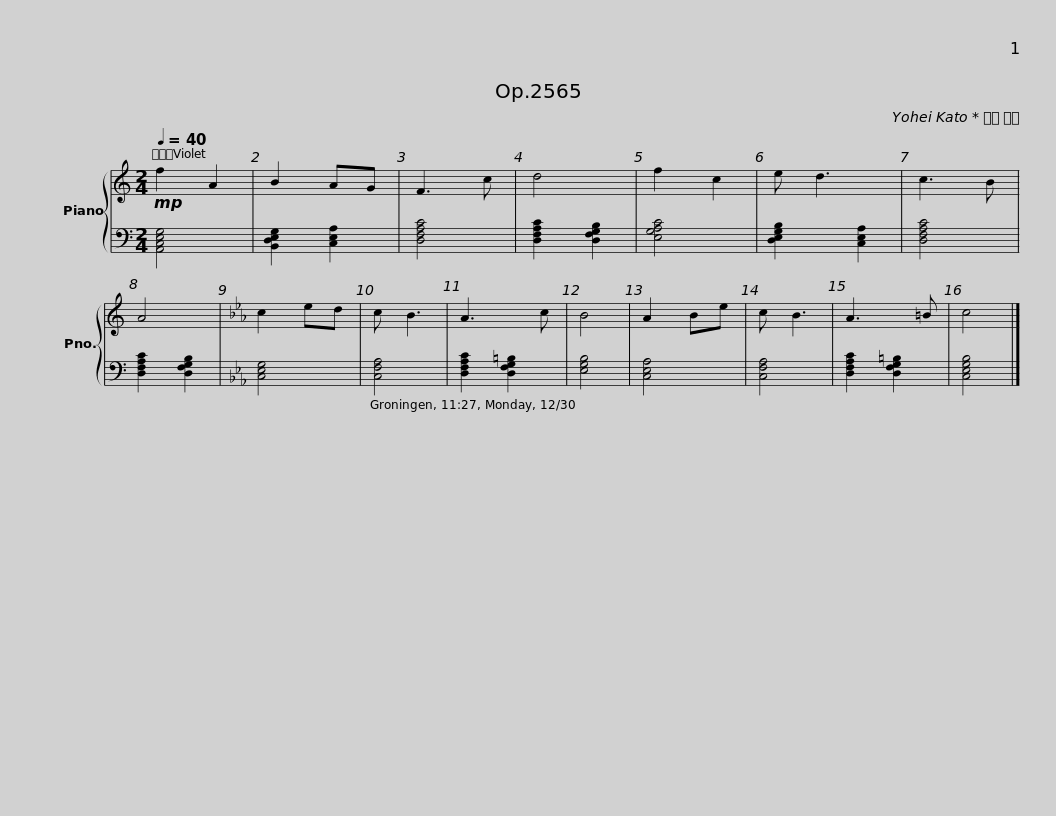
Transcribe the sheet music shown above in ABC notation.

X:1
%%score { 1 | 2 }
L:1/8
Q:1/4=40
M:2/4
I:linebreak $
K:C
V:1 treble
V:2 bass
V:1
!mp! f2 A2 | B2 AG | F3 c | d4 | f2 c2 | %5
 e d3 | c3 B | A4 |[K:Eb] c2 ed |$ c B3 | %10
 A3 c | B4 | A2 Be | c B3 | A3 =B | %15
 c4 |] %16
V:2
 [A,,C,E,G,]4 | [B,,D,E,G,]2 [C,E,A,]2 | [D,F,A,C]4 | [D,F,A,C]2 [D,F,G,B,]2 | [E,G,A,C]4 | %5
 [D,E,G,B,]2 [C,E,A,]2 | [D,F,A,C]4 | [D,F,A,C]2 [D,F,G,B,]2 |[K:Eb] [C,E,G,]4 |$ [C,F,A,]4 | %10
 [D,F,A,C]2 [D,F,G,=B,]2 | [E,G,B,]4 | [C,E,A,]4 | [C,F,A,]4 | [D,F,A,C]2 [D,F,G,=B,]2 | %15
 [C,E,G,B,]4 |] %16
